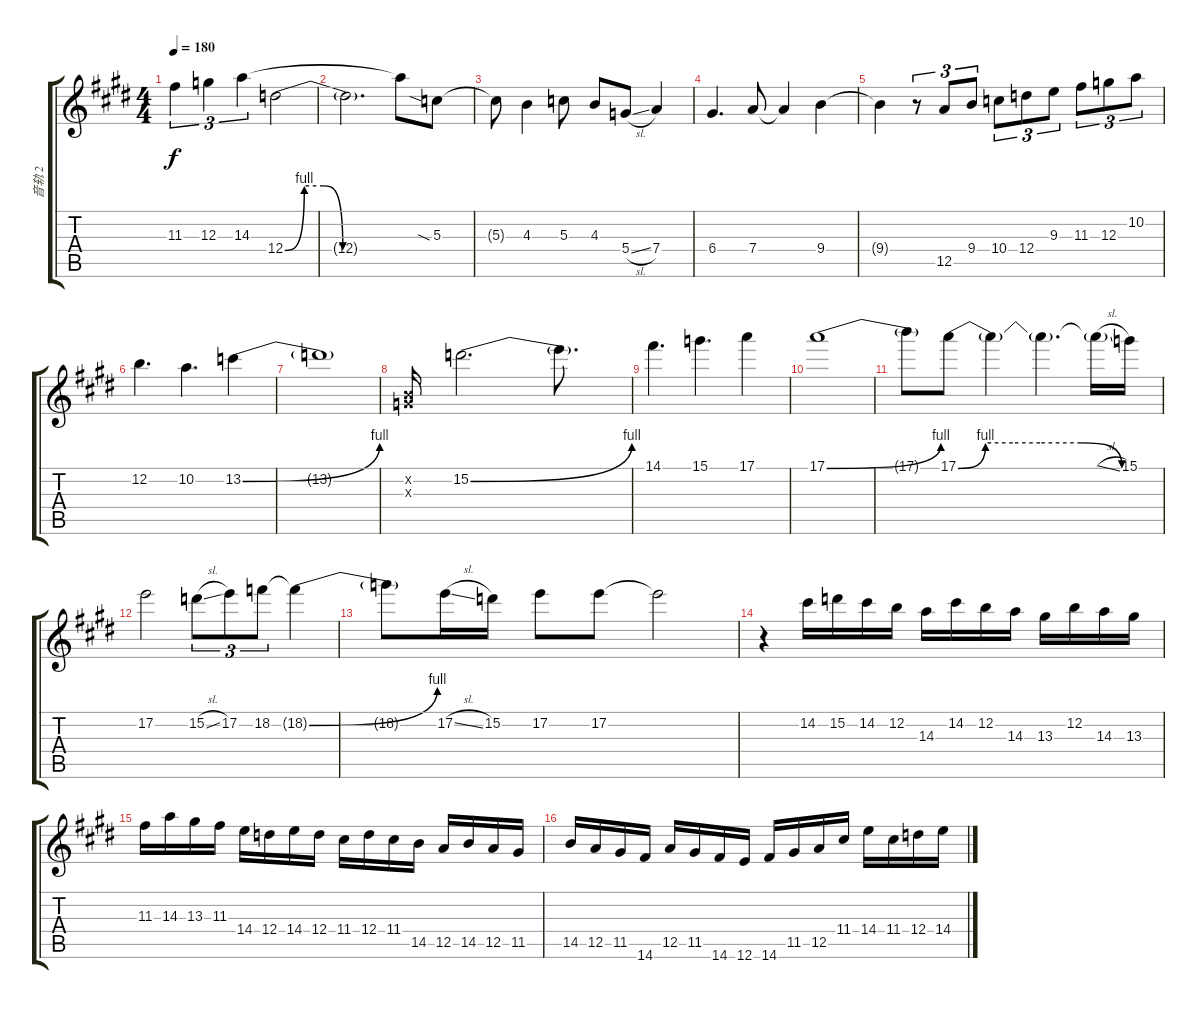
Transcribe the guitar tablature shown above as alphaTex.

\track ("音轨 2" "音轨 2") {instrument distortionguitar}
\staff {score tabs}
\tuning (E4 B3 G3 D3 A2 E2) {hide}
\ts (4 4)
\tempo 180
\clef g2
\ks e
11.3.4{tu (3 2) dy f} 12.3.4{tu (3 2)} 14.3.4{tu (3 2)} 12.4{be (custom 0 0 10 4 20 4 30 0 60 0)}.2 |
12.4{t}.2{d} 14.3{t}.8 5.3{sia}.8 |
5.3{t}.8 4.3.4 5.3.8 4.3.8 5.4{sl}.8 7.4.4 |
6.4.4{d} 7.4.8 7.4{t}.4 9.4.4 |
9.4{t}.4 r.8{tu (3 2)} 12.5.8{tu (3 2)} 9.4.8{tu (3 2)} 10.4.8{tu (3 2)} 12.4.8{tu (3 2)} 9.3.8{tu (3 2)} 11.3.8{tu (3 2)} 12.3.8{tu (3 2)} 10.2.8{tu (3 2)} |
12.2.4{d} 10.2.4{d} 13.2{be (bend 0 0 60 4)}.4 |
13.2{t}.1 |
(0.2{x} 0.3{x}).16 15.2{be (bend 0 0 60 4)}.2{d} 15.2{t}.8{d} |
14.1.4{d} 15.1.4{d} 17.1.4 |
17.1{be (bend 0 0 60 4)}.1 |
17.1{t}.8 17.1{be (custom 0 0 10 4 20 4 30 4 45 4 60 0)}.8 17.1{t}.4 17.1{t}.4{d} 17.1{sl t}.16 15.1.16 |
17.2.2 15.2{sl}.8{tu (3 2)} 17.2.8{tu (3 2)} 18.2.8{tu (3 2)} 18.2{be (bend 0 0 60 4) t}.4 |
18.2{t}.8 17.2{sl}.16 15.2.16 17.2.8 17.2.8 17.2{t}.2 |
r.4 14.2.16 15.2.16 14.2.16 12.2.16 14.3.16 14.2.16 12.2.16 14.3.16 13.3.16 12.2.16 14.3.16 13.3.16 |
11.3.16 14.3.16 13.3.16 11.3.16 14.4.16 12.4.16 14.4.16 12.4.16 11.4.16 12.4.16 11.4.16 14.5.16 12.5.16 14.5.16 12.5.16 11.5.16 |
14.5.16 12.5.16 11.5.16 14.6.16 12.5.16 11.5.16 14.6.16 12.6.16 14.6.16 11.5.16 12.5.16 11.4.16 14.4.16 11.4.16 12.4.16 14.4.16
